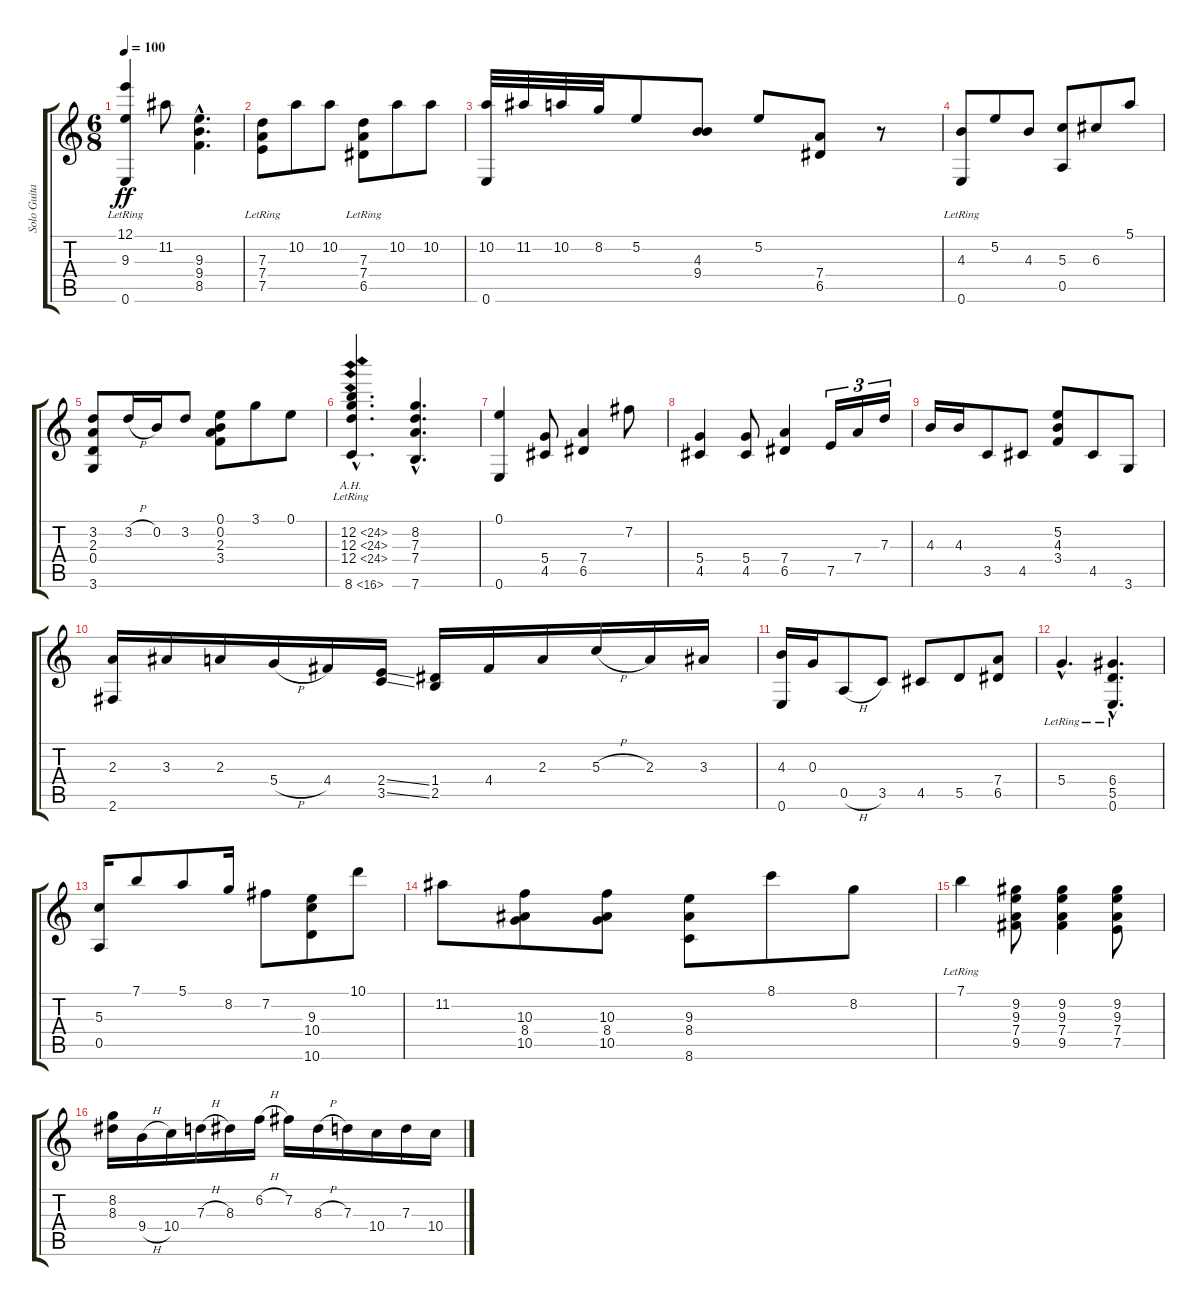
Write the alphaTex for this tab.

\track ("Solo Guitar" "Solo Guita") {instrument electricguitarjazz}
\staff {score tabs}
\tuning (E4 B3 G3 D3 A2 E2) {hide}
\ts (6 8)
\tempo 100
\clef g2
\ks c
(12.1 9.3 0.6{lr}).4{dy ff} 11.2.8 (9.3{hac} 9.4{hac} 8.5{hac}).4{d} |
(7.3 7.4 7.5{lr}).8 10.2.8 10.2.8 (7.3 7.4 6.5{lr}).8 10.2.8 10.2.8 |
(10.2 0.6).32 11.2.32 10.2.32 8.2.32 5.2.8 (4.3 9.4).8 5.2.8 (7.4 6.5).8 r.8 |
(4.3 0.6{lr}).8 5.2.8 4.3.8 (5.3 0.5).8 6.3.8 5.1.8 |
(3.2 2.3 0.4 3.6).8 3.2{h}.16 0.2.16 3.2.8 (0.1 0.2 2.3 3.4).8 3.1.8 0.1.8 |
(12.2{ah 12 hac} 12.3{ah 12 hac} 12.4{ah 12 hac} 8.6{ah 8 hac lr}).4{d} (8.2{hac} 7.3{hac} 7.4{hac} 7.6{hac}).4{d} |
(0.1 0.6).4 (5.4 4.5).8 (7.4 6.5).4 7.2.8 |
(5.4 4.5).4 (5.4 4.5).8 (7.4 6.5).4 7.5.16{tu (3 2)} 7.4.16{tu (3 2)} 7.3.16{tu (3 2)} |
4.3.16 4.3.16 3.5.8 4.5.8 (5.2 4.3 3.4).8 4.5.8 3.6.8 |
(2.3 2.6).16 3.3.16 2.3.16 5.4{h}.16 4.4.16 (2.4{ss} 3.5{ss}).16 (1.4 2.5).16 4.4.16 2.3.16 5.3{h}.16 2.3.16 3.3.16 |
(4.3 0.6).16 0.3.16 0.5{h}.8 3.5.8 4.5.8 5.5.8 (7.4 6.5).8 |
5.4{hac lr}.4{d} (6.4{hac} 5.5{hac} 0.6{hac lr}).4{d} |
(5.3 0.5).16 7.1.8 5.1.8 8.2.16 7.2.8 (9.3 10.4 10.6).8 10.1.8 |
11.2.8 (10.3 8.4 10.5).8 (10.3 8.4 10.5).8 (9.3 8.4 8.6).8 8.1.8 8.2.8 |
7.1{lr}.4 (9.2 9.3 7.4 9.5).8 (9.2 9.3 7.4 9.5).4 (9.2 9.3 7.4 7.5).8 |
(8.2 8.3).16 9.4{h}.16 10.4.16 7.3{h}.16 8.3.16 6.2{h}.16 7.2.16 8.3{h}.16 7.3.16 10.4.16 7.3.16 10.4.16
